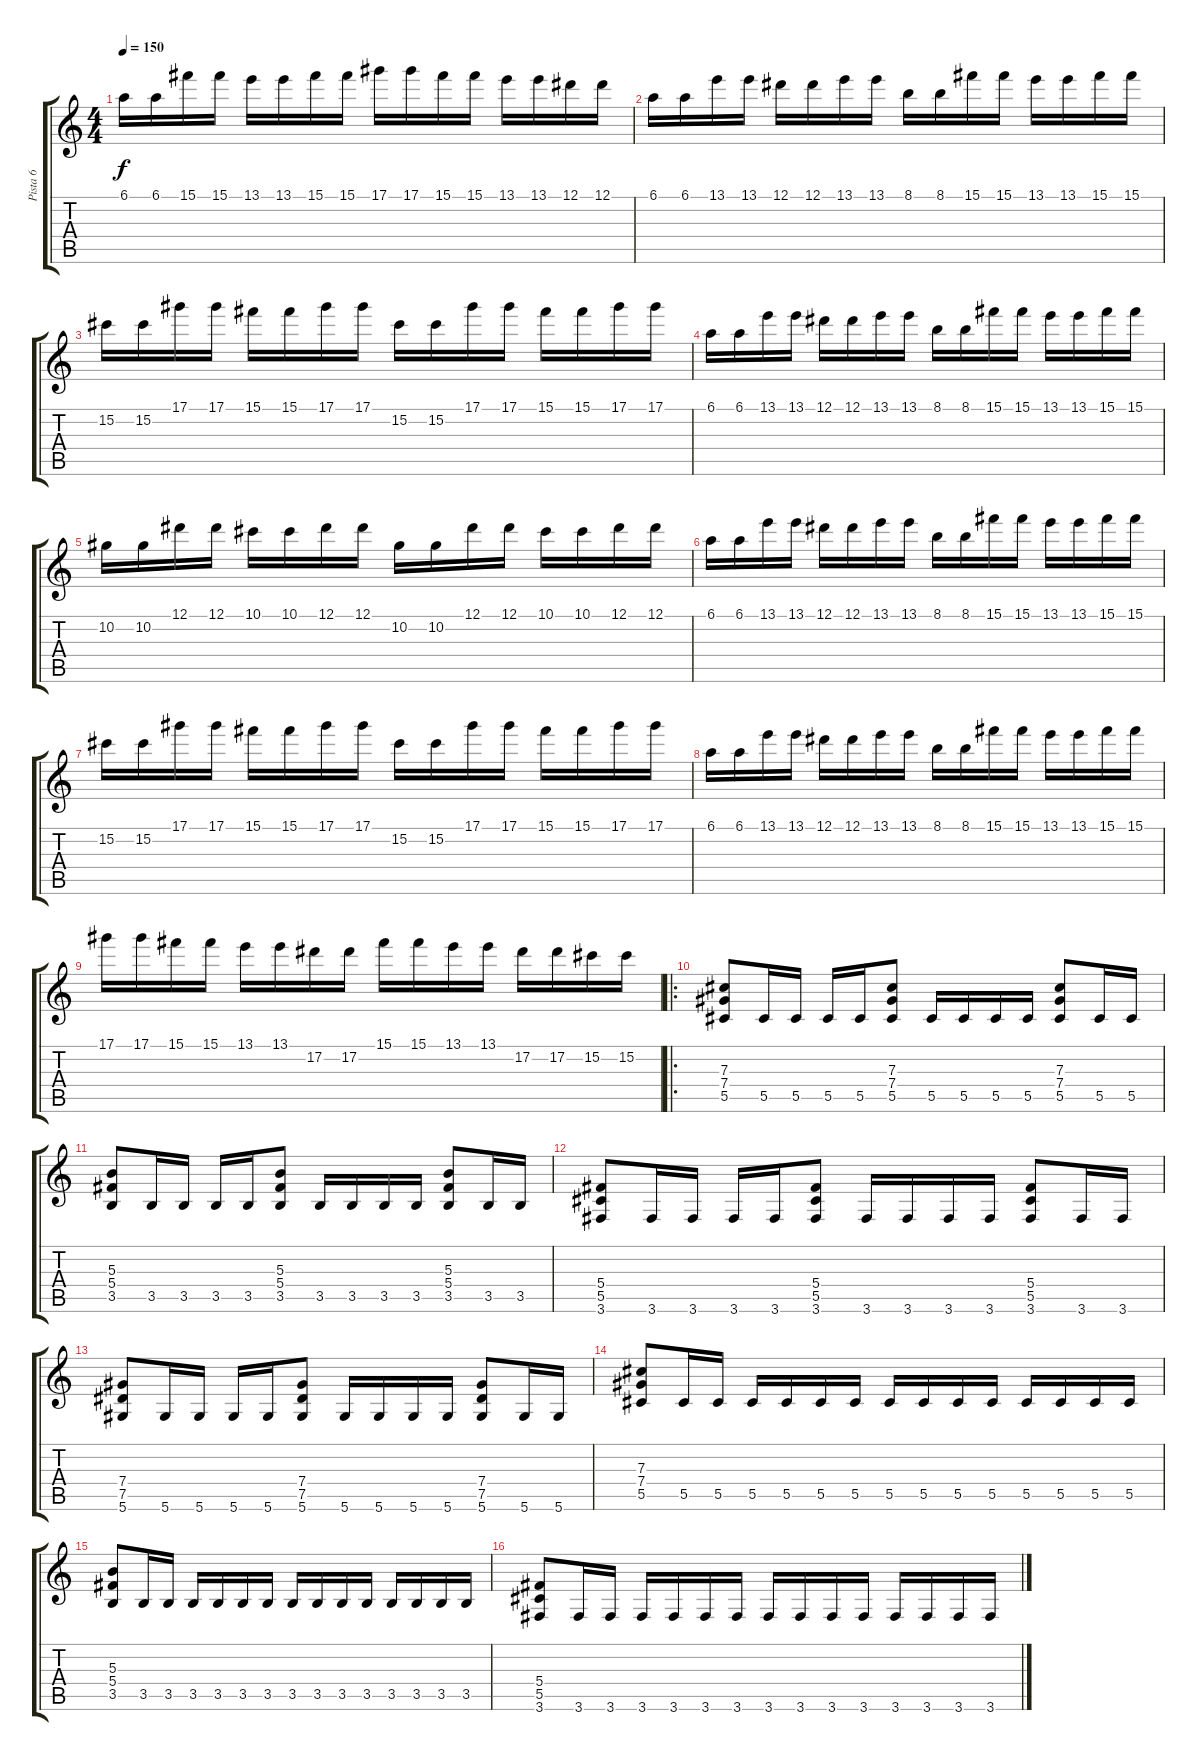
\track ("Pista 6" "Pista 6") {instrument distortionguitar}
\staff {score tabs}
\tuning (Eb4 Bb3 Gb3 Db3 Ab2 Eb2) {hide}
\ts (4 4)
\tempo 150
\clef g2
\ks c
6.1.16{dy f} 6.1.16 15.1.16 15.1.16 13.1.16 13.1.16 15.1.16 15.1.16 17.1.16 17.1.16 15.1.16 15.1.16 13.1.16 13.1.16 12.1.16 12.1.16 |
6.1.16 6.1.16 13.1.16 13.1.16 12.1.16 12.1.16 13.1.16 13.1.16 8.1.16 8.1.16 15.1.16 15.1.16 13.1.16 13.1.16 15.1.16 15.1.16 |
15.2.16 15.2.16 17.1.16 17.1.16 15.1.16 15.1.16 17.1.16 17.1.16 15.2.16 15.2.16 17.1.16 17.1.16 15.1.16 15.1.16 17.1.16 17.1.16 |
6.1.16 6.1.16 13.1.16 13.1.16 12.1.16 12.1.16 13.1.16 13.1.16 8.1.16 8.1.16 15.1.16 15.1.16 13.1.16 13.1.16 15.1.16 15.1.16 |
10.2.16 10.2.16 12.1.16 12.1.16 10.1.16 10.1.16 12.1.16 12.1.16 10.2.16 10.2.16 12.1.16 12.1.16 10.1.16 10.1.16 12.1.16 12.1.16 |
6.1.16 6.1.16 13.1.16 13.1.16 12.1.16 12.1.16 13.1.16 13.1.16 8.1.16 8.1.16 15.1.16 15.1.16 13.1.16 13.1.16 15.1.16 15.1.16 |
15.2.16 15.2.16 17.1.16 17.1.16 15.1.16 15.1.16 17.1.16 17.1.16 15.2.16 15.2.16 17.1.16 17.1.16 15.1.16 15.1.16 17.1.16 17.1.16 |
6.1.16 6.1.16 13.1.16 13.1.16 12.1.16 12.1.16 13.1.16 13.1.16 8.1.16 8.1.16 15.1.16 15.1.16 13.1.16 13.1.16 15.1.16 15.1.16 |
17.1.16 17.1.16 15.1.16 15.1.16 13.1.16 13.1.16 17.2.16 17.2.16 15.1.16 15.1.16 13.1.16 13.1.16 17.2.16 17.2.16 15.2.16 15.2.16 |
\ro
(7.3 7.4 5.5).8 5.5.16 5.5.16 5.5.16 5.5.16 (7.3 7.4 5.5).8 5.5.16 5.5.16 5.5.16 5.5.16 (7.3 7.4 5.5).8 5.5.16 5.5.16 |
(5.3 5.4 3.5).8 3.5.16 3.5.16 3.5.16 3.5.16 (5.3 5.4 3.5).8 3.5.16 3.5.16 3.5.16 3.5.16 (5.3 5.4 3.5).8 3.5.16 3.5.16 |
(5.4 5.5 3.6).8 3.6.16 3.6.16 3.6.16 3.6.16 (5.4 5.5 3.6).8 3.6.16 3.6.16 3.6.16 3.6.16 (5.4 5.5 3.6).8 3.6.16 3.6.16 |
(7.4 7.5 5.6).8 5.6.16 5.6.16 5.6.16 5.6.16 (7.4 7.5 5.6).8 5.6.16 5.6.16 5.6.16 5.6.16 (7.4 7.5 5.6).8 5.6.16 5.6.16 |
(7.3 7.4 5.5).8 5.5.16 5.5.16 5.5.16 5.5.16 5.5.16 5.5.16 5.5.16 5.5.16 5.5.16 5.5.16 5.5.16 5.5.16 5.5.16 5.5.16 |
(5.3 5.4 3.5).8 3.5.16 3.5.16 3.5.16 3.5.16 3.5.16 3.5.16 3.5.16 3.5.16 3.5.16 3.5.16 3.5.16 3.5.16 3.5.16 3.5.16 |
(5.4 5.5 3.6).8 3.6.16 3.6.16 3.6.16 3.6.16 3.6.16 3.6.16 3.6.16 3.6.16 3.6.16 3.6.16 3.6.16 3.6.16 3.6.16 3.6.16
